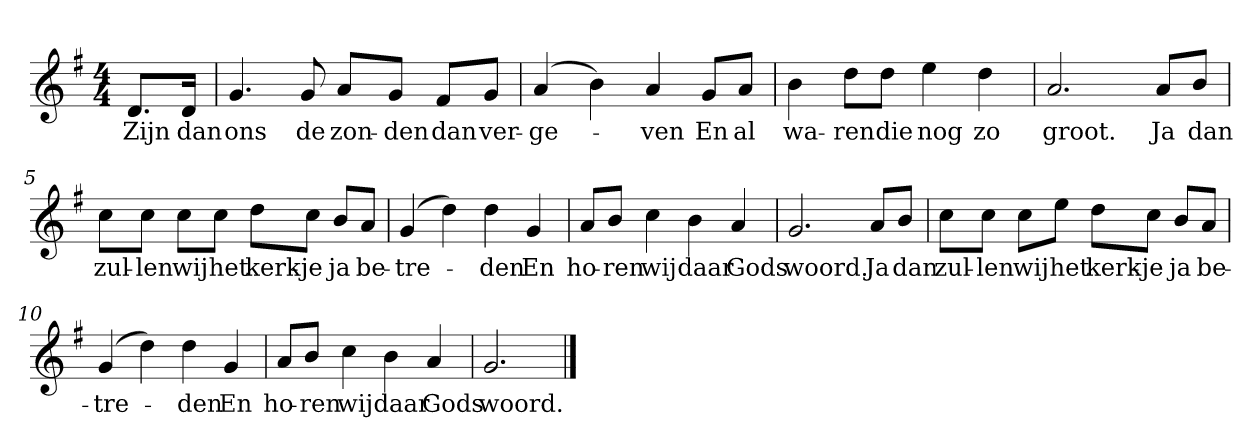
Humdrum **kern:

**kern	**text
*part1	*part1
*staff1	*staff1
*clefG2	*
*k[f#]	*
*G:	*
*M4/4	*
*MM120	*
=	=
8.d/L	Zijn
16d/Jk	dan
=1	=1
4.g	ons
8g	de
8a/L	zon-
8g/J	-den
8f#/L	dan
8g/J	ver-
=2	=2
(4a	-ge-
4b)	.
4a	-ven
8g/L	En
8a/J	al
=3	=3
4b	wa-
8dd\L	-ren
8dd\J	die
4ee	nog
4dd	zo
=4	=4
2.a	groot.
8a/L	Ja
8b/J	dan
=5	=5
8cc\L	zul-
8cc\J	-len
8cc\L	wij
8cc\J	het
8dd\L	kerk-
8cc\J	-je
8b/L	ja
8a/J	be-
=6	=6
(4g	-tre-
4dd)	.
4dd	-den
4g	En
=7	=7
8a/L	ho-
8b/J	-ren
4cc	wij
4b	daar
4a	Gods
=8	=8
2.g	woord.
8a/L	Ja
8b/J	dan
=9	=9
8cc\L	zul-
8cc\J	-len
8cc\L	wij
8ee\J	het
8dd\L	kerk-
8cc\J	-je
8b/L	ja
8a/J	be-
=10	=10
(4g	-tre-
4dd)	.
4dd	-den
4g	En
=11	=11
8a/L	ho-
8b/J	-ren
4cc	wij
4b	daar
4a	Gods
=12	=12
2.g	woord.
==	==
*-	*-
